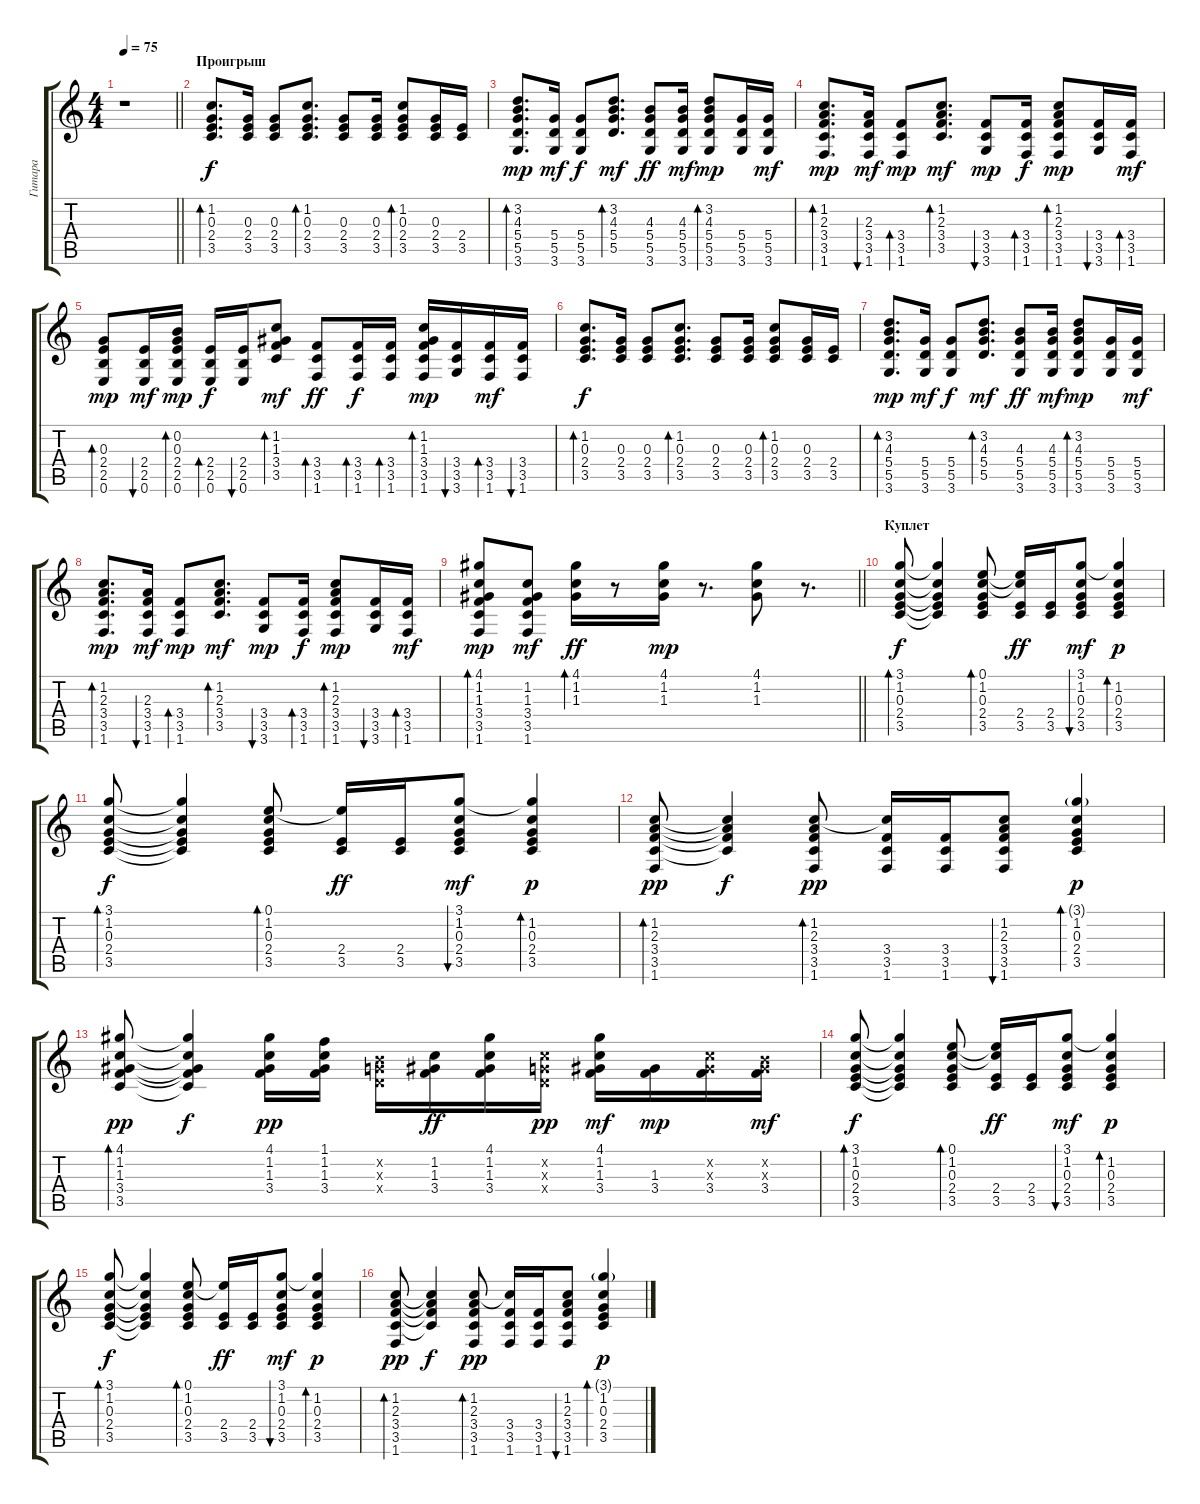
\track ("Гитара" "Гитара") {instrument acousticguitarnylon}
\staff {score tabs}
\tuning (E4 B3 G3 D3 A2 E2) {hide}
\ts (4 4)
\tempo 75
\clef g2
\barLineRight lightlight
\ks c
r.1{dy mf} |
\section ("" "Проигрыш")
(1.2 0.3 2.4 3.5).8{d bd 60 dy f} (0.3 2.4 3.5).16 (0.3 2.4 3.5).8 (1.2 0.3 2.4 3.5).8{d bd 60} (0.3 2.4 3.5).8 (0.3 2.4 3.5).16 (1.2 0.3 2.4 3.5).8{bd 60} (0.3 2.4 3.5).16 (2.4 3.5).16 |
(3.2 4.3 5.4 5.5 3.6).8{d bd 120 dy mp} (5.4 5.5 3.6).16{dy mf} (5.4 5.5 3.6).8{dy f} (3.2 4.3 5.4 5.5).8{d bd 120 dy mf} (4.3 5.4 5.5 3.6).8{dy ff} (4.3 5.4 5.5 3.6).16{dy mf} (3.2 4.3 5.4 5.5 3.6).8{bd 120 dy mp} (5.4 5.5 3.6).16 (5.4 5.5 3.6).16{dy mf} |
(1.2 2.3 3.4 3.5 1.6).8{d bd 120 dy mp} (2.3 3.4 3.5 1.6).16{bu 120 dy mf} (3.4 3.5 1.6).8{bd 120 dy mp} (1.2 2.3 3.4 3.5).8{d bd 120 dy mf} (3.4 3.5 3.6).8{bu 120 dy mp} (3.4 3.5 1.6).16{bd 120 dy f} (1.2 2.3 3.4 3.5 1.6).8{bd 120 dy mp} (3.4 3.5 3.6).16{bu 120} (3.4 3.5 1.6).16{bd 120 dy mf} |
(0.3 2.4 2.5 0.6).8{bd 120 dy mp} (2.4 2.5 0.6).16{bu 120 dy mf} (0.2 0.3 2.4 2.5 0.6).16{bd 120 dy mp} (2.4 2.5 0.6).16{bd 120 dy f} (2.4 2.5 0.6).16{bu 120} (1.2 1.3 3.4 3.5).8{bd 120 dy mf} (3.4 3.5 1.6).8{bd 120 dy ff} (3.4 3.5 1.6).16{bd 120 dy f} (3.4 3.5 1.6).16{bd 120} (1.2 1.3 3.4 3.5 1.6).16{bd 120 dy mp} (3.4 3.5 3.6).16{bu 120} (3.4 3.5 1.6).16{bd 120 dy mf} (3.4 3.5 1.6).16{bu 120} |
(1.2 0.3 2.4 3.5).8{d bd 60 dy f} (0.3 2.4 3.5).16 (0.3 2.4 3.5).8 (1.2 0.3 2.4 3.5).8{d bd 60} (0.3 2.4 3.5).8 (0.3 2.4 3.5).16 (1.2 0.3 2.4 3.5).8{bd 60} (0.3 2.4 3.5).16 (2.4 3.5).16 |
(3.2 4.3 5.4 5.5 3.6).8{d bd 120 dy mp} (5.4 5.5 3.6).16{dy mf} (5.4 5.5 3.6).8{dy f} (3.2 4.3 5.4 5.5).8{d bd 120 dy mf} (4.3 5.4 5.5 3.6).8{dy ff} (4.3 5.4 5.5 3.6).16{dy mf} (3.2 4.3 5.4 5.5 3.6).8{bd 120 dy mp} (5.4 5.5 3.6).16 (5.4 5.5 3.6).16{dy mf} |
(1.2 2.3 3.4 3.5 1.6).8{d bd 120 dy mp} (2.3 3.4 3.5 1.6).16{bu 120 dy mf} (3.4 3.5 1.6).8{bd 120 dy mp} (1.2 2.3 3.4 3.5).8{d bd 120 dy mf} (3.4 3.5 3.6).8{bu 120 dy mp} (3.4 3.5 1.6).16{bd 120 dy f} (1.2 2.3 3.4 3.5 1.6).8{bd 120 dy mp} (3.4 3.5 3.6).16{bu 120} (3.4 3.5 1.6).16{bd 120 dy mf} |
\barLineRight lightlight
(4.1 1.2 1.3 3.4 3.5 1.6).8{bd 60 dy mp} (1.2 1.3 3.4 3.5 1.6).8{dy mf} (4.1 1.2 1.3).16{bd 60 dy ff} r.8 (4.1 1.2 1.3).16{dy mp} r.8{d} (4.1 1.2 1.3).8 r.8{d} |
\section ("" "Куплет")
(3.1 1.2 0.3 2.4 3.5).8{bd 120 dy f} (3.1{t} 1.2{t} 0.3{t} 2.4{t} 3.5{t}).4 (0.1 1.2 0.3 2.4 3.5).8{bd 120} (0.1{t} 1.2{t} 2.4 3.5).16{dy ff} (2.4 3.5).16 (3.1 1.2 0.3 2.4 3.5).8{bu 120 dy mf} (3.1{t} 1.2 0.3 2.4 3.5).4{bd 120 dy p} |
(3.1 1.2 0.3 2.4 3.5).8{bd 120 dy f} (3.1{t} 1.2{t} 0.3{t} 2.4{t} 3.5{t}).4 (0.1 1.2 0.3 2.4 3.5).8{bd 120} (0.1{t} 2.4 3.5).16{dy ff} (2.4 3.5).16 (3.1 1.2 0.3 2.4 3.5).8{bu 120 dy mf} (3.1{t} 1.2 0.3 2.4 3.5).4{bd 120 dy p} |
(1.2 2.3 3.4 3.5 1.6).8{bd 120 dy pp} (1.2{t} 2.3{t} 3.4{t} 3.5{t}).4{dy f} (1.2 2.3 3.4 3.5 1.6).8{bd 120 dy pp} (1.2{t} 3.4 3.5 1.6).16 (3.4 3.5 1.6).16 (1.2 2.3 3.4 3.5 1.6).8{bu 120} (3.1{g} 1.2 0.3 2.4 3.5).4{bd 120 dy p} |
(4.1 1.2 1.3 3.4 3.5).8{bd 120 dy pp} (4.1{t} 1.2{t} 1.3{t} 3.4{t} 3.5{t}).4{dy f} (4.1 1.2 1.3 3.4).16{dy pp} (1.1 1.2 1.3 3.4).16 (0.2{x} 0.3{x} 0.4{x}).16 (1.2 1.3 3.4).16{dy ff} (4.1 1.2 1.3 3.4).16 (1.2{x} 0.3{x} 0.4{x}).16{dy pp} (4.1 1.2 1.3 3.4).16{dy mf} (1.3 3.4).16{dy mp} (1.2{x} 1.3{x} 3.4).16 (0.2{x} 1.3{x} 3.4).16{dy mf} |
(3.1 1.2 0.3 2.4 3.5).8{bd 120 dy f} (3.1{t} 1.2{t} 0.3{t} 2.4{t} 3.5{t}).4 (0.1 1.2 0.3 2.4 3.5).8{bd 120} (0.1{t} 1.2{t} 2.4 3.5).16{dy ff} (2.4 3.5).16 (3.1 1.2 0.3 2.4 3.5).8{bu 120 dy mf} (3.1{t} 1.2 0.3 2.4 3.5).4{bd 120 dy p} |
(3.1 1.2 0.3 2.4 3.5).8{bd 120 dy f} (3.1{t} 1.2{t} 0.3{t} 2.4{t} 3.5{t}).4 (0.1 1.2 0.3 2.4 3.5).8{bd 120} (0.1{t} 2.4 3.5).16{dy ff} (2.4 3.5).16 (3.1 1.2 0.3 2.4 3.5).8{bu 120 dy mf} (3.1{t} 1.2 0.3 2.4 3.5).4{bd 120 dy p} |
(1.2 2.3 3.4 3.5 1.6).8{bd 120 dy pp} (1.2{t} 2.3{t} 3.4{t} 3.5{t}).4{dy f} (1.2 2.3 3.4 3.5 1.6).8{bd 120 dy pp} (1.2{t} 3.4 3.5 1.6).16 (3.4 3.5 1.6).16 (1.2 2.3 3.4 3.5 1.6).8{bu 120} (3.1{g} 1.2 0.3 2.4 3.5).4{bd 120 dy p}
